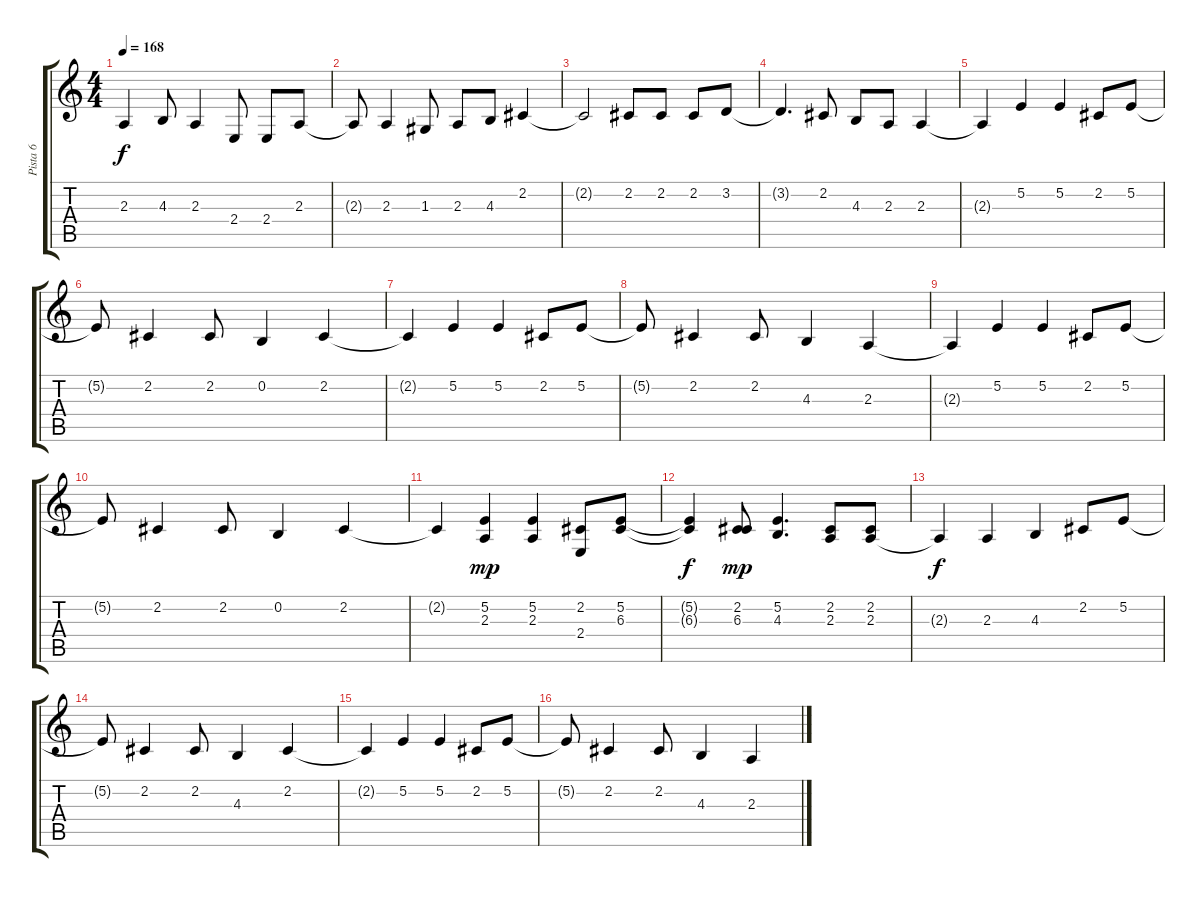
\track ("Pista 6" "Pista 6") {instrument electricgrandpiano}
\staff {score tabs}
\tuning (E4 B3 G3 D3 A2 E2) {hide}
\ts (4 4)
\tempo 168
\clef g2
\ks c
2.3.4{dy f} 4.3.8 2.3.4 2.4.8 2.4.8 2.3.8 |
2.3{t}.8 2.3.4 1.3.8 2.3.8 4.3.8 2.2.4 |
2.2{t}.2 2.2.8 2.2.8 2.2.8 3.2.8 |
3.2{t}.4{d} 2.2.8 4.3.8 2.3.8 2.3.4 |
2.3{t}.4 5.2.4 5.2.4 2.2.8 5.2.8 |
5.2{t}.8 2.2.4 2.2.8 0.2.4 2.2.4 |
2.2{t}.4 5.2.4 5.2.4 2.2.8 5.2.8 |
5.2{t}.8 2.2.4 2.2.8 4.3.4 2.3.4 |
2.3{t}.4 5.2.4 5.2.4 2.2.8 5.2.8 |
5.2{t}.8 2.2.4 2.2.8 0.2.4 2.2.4 |
2.2{t}.4 (5.2 2.3).4{dy mp} (5.2 2.3).4 (2.2 2.4).8 (5.2 6.3).8 |
(5.2{t} 6.3{t}).4{dy f} (2.2 6.3).8{dy mp} (5.2 4.3).4{d} (2.2 2.3).8 (2.2 2.3).8 |
2.3{t}.4{dy f} 2.3.4 4.3.4 2.2.8 5.2.8 |
5.2{t}.8 2.2.4 2.2.8 4.3.4 2.2.4 |
2.2{t}.4 5.2.4 5.2.4 2.2.8 5.2.8 |
5.2{t}.8 2.2.4 2.2.8 4.3.4 2.3.4
